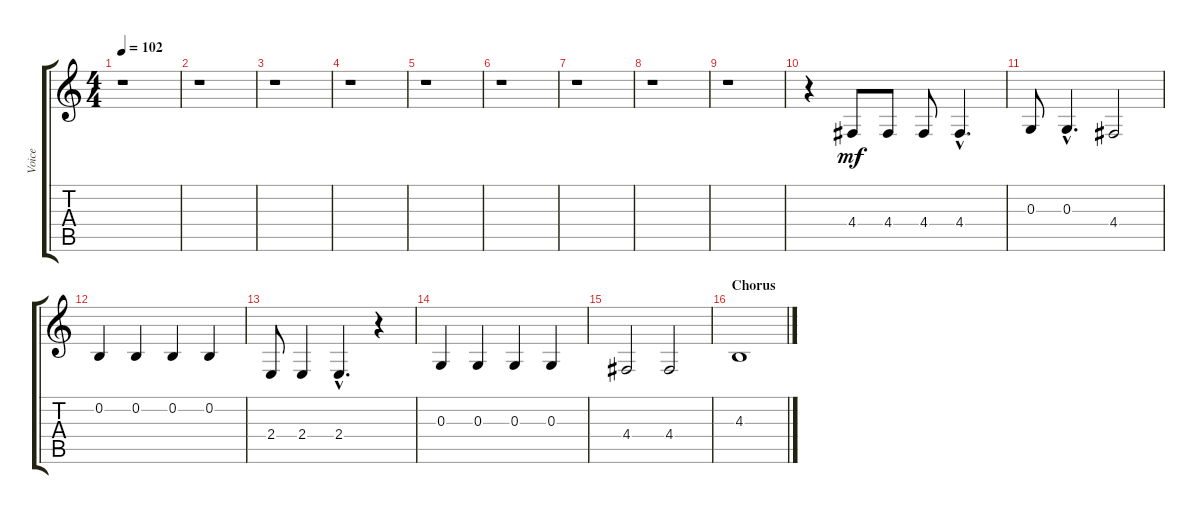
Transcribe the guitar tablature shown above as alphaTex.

\track ("Voice" "Voice") {instrument acousticgrandpiano}
\staff {score tabs}
\tuning (E4 B3 G3 D3 A2 E2) {hide}
\ts (4 4)
\tempo 102
\clef g2
\ks c
r.1{dy mf} |
r.1 |
r.1 |
r.1 |
r.1 |
r.1 |
r.1 |
r.1 |
r.1 |
r.4 4.4.8 4.4.8 4.4.8 4.4{hac}.4{d} |
0.3.8 0.3{hac}.4{d} 4.4.2 |
0.2.4 0.2.4 0.2.4 0.2.4 |
2.4.8 2.4.4 2.4{hac}.4{d} r.4 |
0.3.4 0.3.4 0.3.4 0.3.4 |
4.4.2 4.4.2 |
\section ("" "Chorus")
4.3.1
